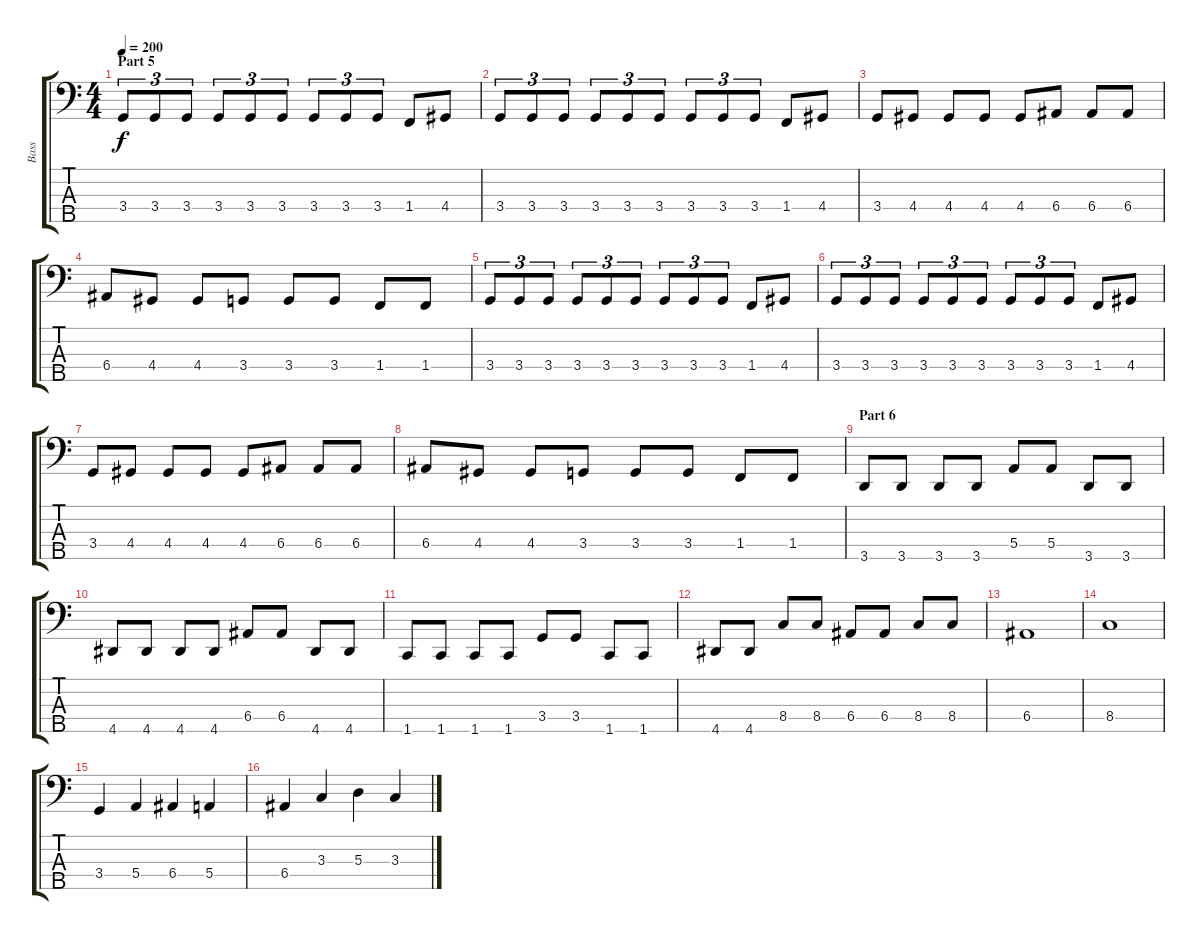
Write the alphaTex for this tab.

\track ("Bass" "Bass") {instrument electricbasspick}
\staff {score tabs}
\tuning (G2 D2 A1 E1 B0) {hide}
\ts (4 4)
\section ("" "Part 5")
\tempo 200
\clef f4
\ks c
3.4.8{tu (3 2) dy f} 3.4.8{tu (3 2)} 3.4.8{tu (3 2)} 3.4.8{tu (3 2)} 3.4.8{tu (3 2)} 3.4.8{tu (3 2)} 3.4.8{tu (3 2)} 3.4.8{tu (3 2)} 3.4.8{tu (3 2)} 1.4.8 4.4.8 |
3.4.8{tu (3 2)} 3.4.8{tu (3 2)} 3.4.8{tu (3 2)} 3.4.8{tu (3 2)} 3.4.8{tu (3 2)} 3.4.8{tu (3 2)} 3.4.8{tu (3 2)} 3.4.8{tu (3 2)} 3.4.8{tu (3 2)} 1.4.8 4.4.8 |
3.4.8 4.4.8 4.4.8 4.4.8 4.4.8 6.4.8 6.4.8 6.4.8 |
6.4.8 4.4.8 4.4.8 3.4.8 3.4.8 3.4.8 1.4.8 1.4.8 |
3.4.8{tu (3 2)} 3.4.8{tu (3 2)} 3.4.8{tu (3 2)} 3.4.8{tu (3 2)} 3.4.8{tu (3 2)} 3.4.8{tu (3 2)} 3.4.8{tu (3 2)} 3.4.8{tu (3 2)} 3.4.8{tu (3 2)} 1.4.8 4.4.8 |
3.4.8{tu (3 2)} 3.4.8{tu (3 2)} 3.4.8{tu (3 2)} 3.4.8{tu (3 2)} 3.4.8{tu (3 2)} 3.4.8{tu (3 2)} 3.4.8{tu (3 2)} 3.4.8{tu (3 2)} 3.4.8{tu (3 2)} 1.4.8 4.4.8 |
3.4.8 4.4.8 4.4.8 4.4.8 4.4.8 6.4.8 6.4.8 6.4.8 |
6.4.8 4.4.8 4.4.8 3.4.8 3.4.8 3.4.8 1.4.8 1.4.8 |
\section ("" "Part 6")
3.5.8 3.5.8 3.5.8 3.5.8 5.4.8 5.4.8 3.5.8 3.5.8 |
4.5.8 4.5.8 4.5.8 4.5.8 6.4.8 6.4.8 4.5.8 4.5.8 |
1.5.8 1.5.8 1.5.8 1.5.8 3.4.8 3.4.8 1.5.8 1.5.8 |
4.5.8 4.5.8 8.4.8 8.4.8 6.4.8 6.4.8 8.4.8 8.4.8 |
6.4.1 |
8.4.1 |
3.4.4 5.4.4 6.4.4 5.4.4 |
6.4.4 3.3.4 5.3.4 3.3.4
